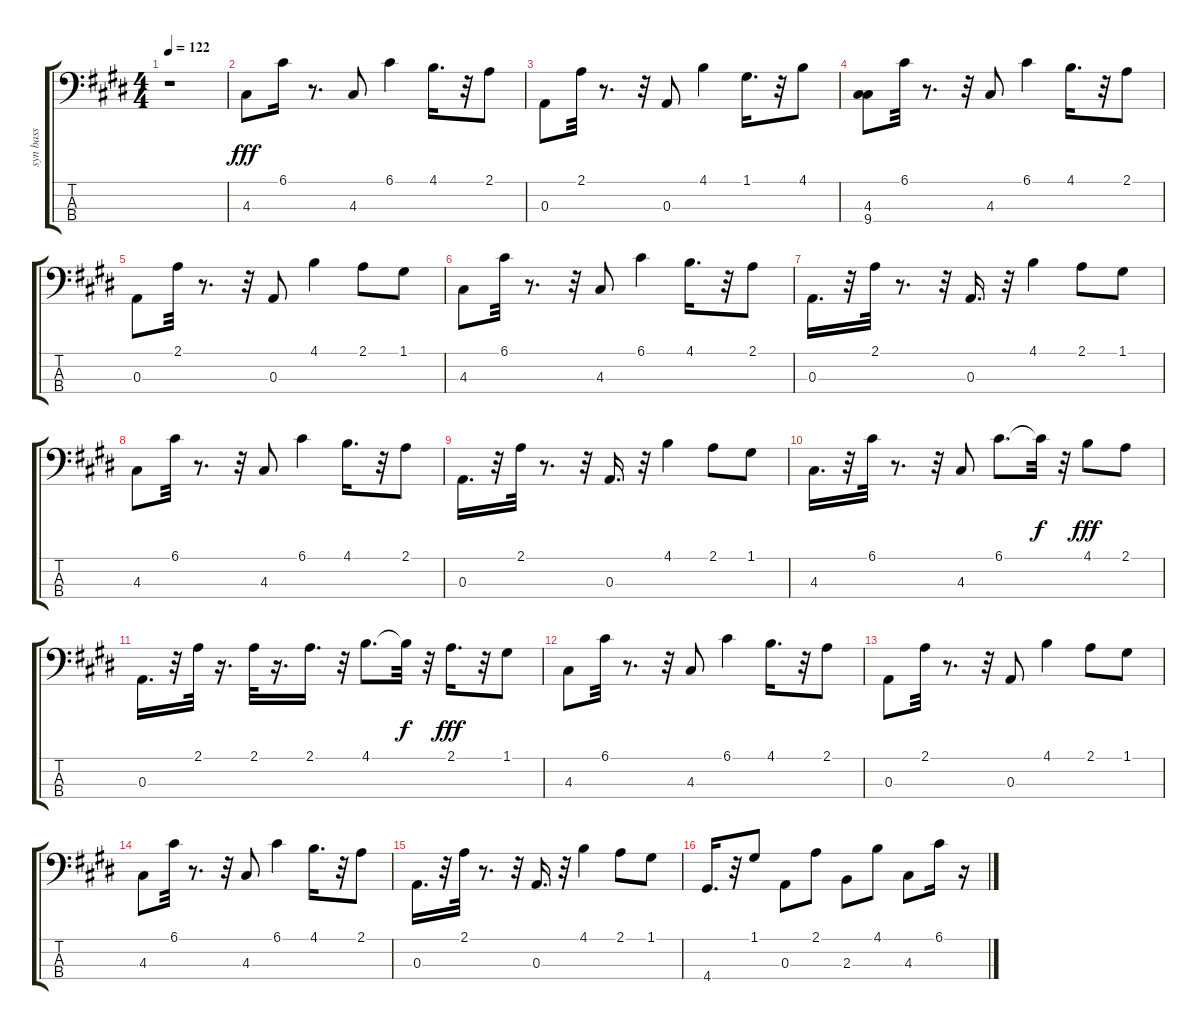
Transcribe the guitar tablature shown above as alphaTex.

\track ("syn bass" "syn bass") {instrument synthbass1}
\staff {score tabs}
\tuning (G2 D2 A1 E1) {hide}
\ts (4 4)
\tempo 122
\clef f4
\ks e
r.1{dy fff} |
4.3.8 6.1.16 r.8{d} 4.3.8 6.1.4 4.1.16{d} r.32 2.1.8 |
0.3.8 2.1.32 r.8{d} r.32 0.3.8 4.1.4 1.1.16{d} r.32 4.1.8 |
(4.3 9.4).8 6.1.32 r.8{d} r.32 4.3.8 6.1.4 4.1.16{d} r.32 2.1.8 |
0.3.8 2.1.32 r.8{d} r.32 0.3.8 4.1.4 2.1.8 1.1.8 |
4.3.8 6.1.32 r.8{d} r.32 4.3.8 6.1.4 4.1.16{d} r.32 2.1.8 |
0.3.16{d} r.32 2.1.32 r.8{d} r.32 0.3.16{d} r.32 4.1.4 2.1.8 1.1.8 |
4.3.8 6.1.32 r.8{d} r.32 4.3.8 6.1.4 4.1.16{d} r.32 2.1.8 |
0.3.16{d} r.32 2.1.32 r.8{d} r.32 0.3.16{d} r.32 4.1.4 2.1.8 1.1.8 |
4.3.16{d} r.32 6.1.32 r.8{d} r.32 4.3.8 6.1.8{d} 6.1{t}.32{dy f} r.32 4.1.8{dy fff} 2.1.8 |
0.3.16{d} r.32 2.1.32 r.16{d} 2.1.32 r.16{d} 2.1.16{d} r.32 4.1.8{d} 4.1{t}.32{dy f} r.32 2.1.16{d dy fff} r.32 1.1.8 |
4.3.8 6.1.32 r.8{d} r.32 4.3.8 6.1.4 4.1.16{d} r.32 2.1.8 |
0.3.8 2.1.32 r.8{d} r.32 0.3.8 4.1.4 2.1.8 1.1.8 |
4.3.8 6.1.32 r.8{d} r.32 4.3.8 6.1.4 4.1.16{d} r.32 2.1.8 |
0.3.16{d} r.32 2.1.32 r.8{d} r.32 0.3.16{d} r.32 4.1.4 2.1.8 1.1.8 |
4.4.16{d} r.32 1.1.8 0.3.8 2.1.8 2.3.8 4.1.8 4.3.8 6.1.16 r.16
